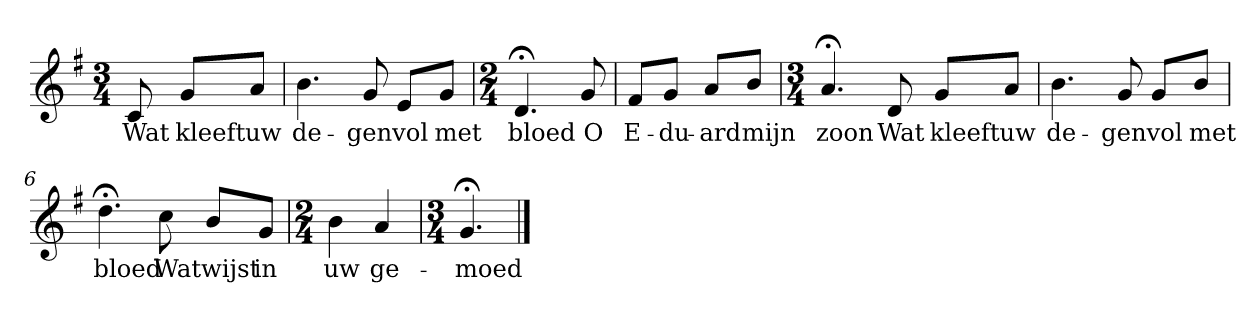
**kern	**text
*part1	*part1
*staff1	*staff1
*k[f#]	*
*G:	*
*M3/4	*
*MM120	*
=	=
8c	Wat
8gL	kleeft
8aJ	uw
=1	=1
4.b	de-
8g	-gen
8eL	vol
8gJ	met
=2	=2
*M2/4	*
4.d;<	bloed
8g	O
=3	=3
8f#L	E-
8gJ	-du-
8aL	-ard
8bJ	mijn
=4	=4
*M3/4	*
4.a;<	zoon
8d	Wat
8gL	kleeft
8aJ	uw
=5	=5
4.b	de-
8g	-gen
8gL	vol
8bJ	met
=6	=6
4.dd;<	bloed
8cc	Wat
8bL	wijst
8gJ	in
=7	=7
*M2/4	*
4b	uw
4a	ge-
=8	=8
*M3/4	*
4.g;<	-moed
==	==
*-	*-
